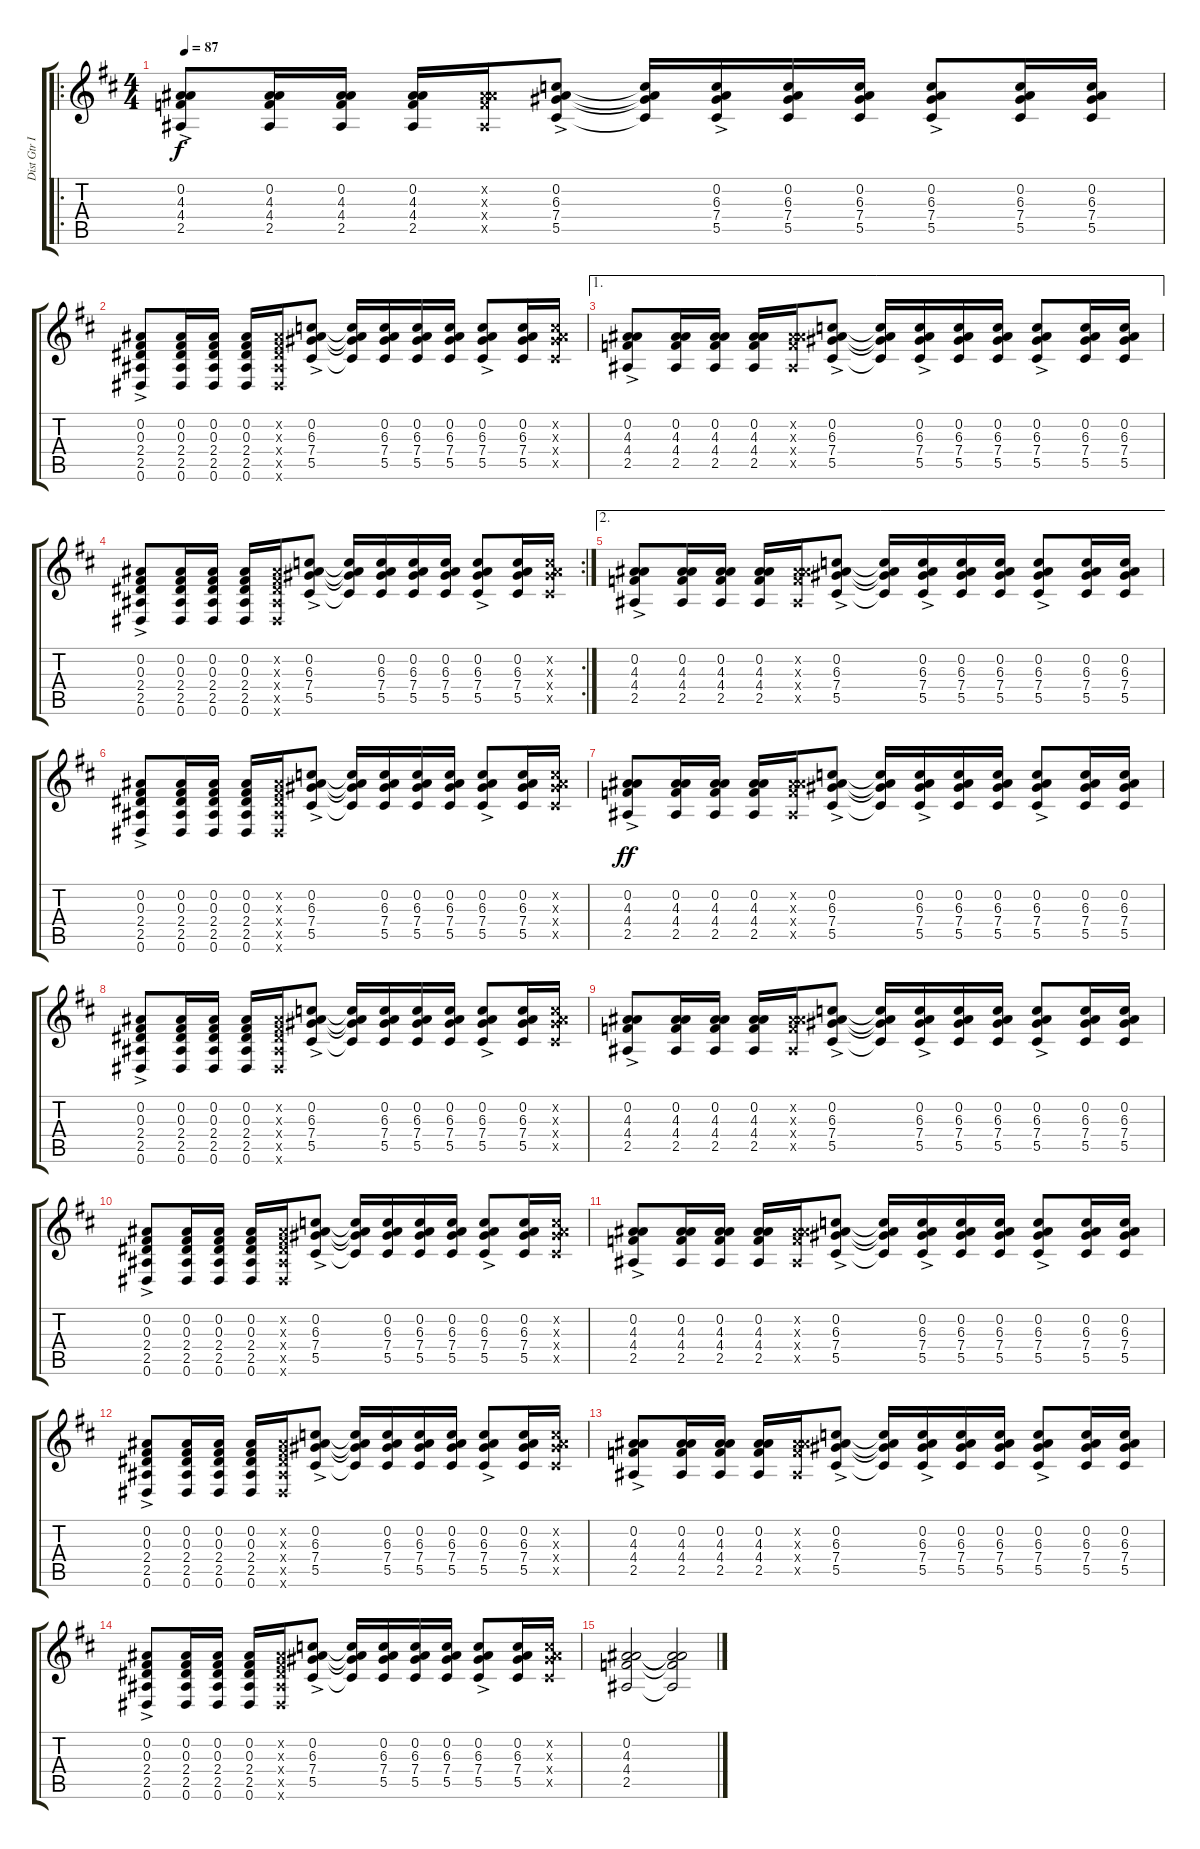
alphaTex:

\track ("Dist Gtr II" "Dist Gtr I") {instrument overdrivenguitar}
\staff {score tabs}
\tuning (Eb4 Bb3 Gb3 Db3 Ab2 Eb2) {hide}
\ro
\ts (4 4)
\tempo 87
\clef g2
\ks d
(0.2{ac} 4.3{ac} 4.4{ac} 2.5{ac}).8{dy f} (0.2 4.3 4.4 2.5).16 (0.2 4.3 4.4 2.5).16 (0.2 4.3 4.4 2.5).16 (0.2{x} 4.3{x} 4.4{x} 2.5{x}).16 (0.2{ac} 6.3{ac} 7.4{ac} 5.5{ac}).8 (0.2{t} 6.3{t} 7.4{t} 5.5{t}).16 (0.2{ac} 6.3{ac} 7.4{ac} 5.5{ac}).16 (0.2 6.3 7.4 5.5).16 (0.2 6.3 7.4 5.5).16 (0.2{ac} 6.3{ac} 7.4{ac} 5.5{ac}).8 (0.2 6.3 7.4 5.5).16 (0.2 6.3 7.4 5.5).16 |
(0.2{ac} 0.3{ac} 2.4{ac} 2.5{ac} 0.6{ac}).8 (0.2 0.3 2.4 2.5 0.6).16 (0.2 0.3 2.4 2.5 0.6).16 (0.2 0.3 2.4 2.5 0.6).16 (0.2{x} 0.3{x} 2.4{x} 2.5{x} 0.6{x}).16 (0.2{ac} 6.3{ac} 7.4{ac} 5.5{ac}).8 (0.2{t} 6.3{t} 7.4{t} 5.5{t}).16 (0.2 6.3 7.4 5.5).16 (0.2 6.3 7.4 5.5).16 (0.2 6.3 7.4 5.5).16 (0.2{ac} 6.3{ac} 7.4{ac} 5.5{ac}).8 (0.2 6.3 7.4 5.5).16 (0.2{x} 6.3{x} 7.4{x} 5.5{x}).16 |
\ae 1
(0.2{ac} 4.3{ac} 4.4{ac} 2.5{ac}).8 (0.2 4.3 4.4 2.5).16 (0.2 4.3 4.4 2.5).16 (0.2 4.3 4.4 2.5).16 (0.2{x} 4.3{x} 4.4{x} 2.5{x}).16 (0.2{ac} 6.3{ac} 7.4{ac} 5.5{ac}).8 (0.2{t} 6.3{t} 7.4{t} 5.5{t}).16 (0.2{ac} 6.3{ac} 7.4{ac} 5.5{ac}).16 (0.2 6.3 7.4 5.5).16 (0.2 6.3 7.4 5.5).16 (0.2{ac} 6.3{ac} 7.4{ac} 5.5{ac}).8 (0.2 6.3 7.4 5.5).16 (0.2 6.3 7.4 5.5).16 |
\rc 2
(0.2{ac} 0.3{ac} 2.4{ac} 2.5{ac} 0.6{ac}).8 (0.2 0.3 2.4 2.5 0.6).16 (0.2 0.3 2.4 2.5 0.6).16 (0.2 0.3 2.4 2.5 0.6).16 (0.2{x} 0.3{x} 2.4{x} 2.5{x} 0.6{x}).16 (0.2{ac} 6.3{ac} 7.4{ac} 5.5{ac}).8 (0.2{t} 6.3{t} 7.4{t} 5.5{t}).16 (0.2 6.3 7.4 5.5).16 (0.2 6.3 7.4 5.5).16 (0.2 6.3 7.4 5.5).16 (0.2{ac} 6.3{ac} 7.4{ac} 5.5{ac}).8 (0.2 6.3 7.4 5.5).16 (0.2{x} 6.3{x} 7.4{x} 5.5{x}).16 |
\ae 2
(0.2{ac} 4.3{ac} 4.4{ac} 2.5{ac}).8 (0.2 4.3 4.4 2.5).16 (0.2 4.3 4.4 2.5).16 (0.2 4.3 4.4 2.5).16 (0.2{x} 4.3{x} 4.4{x} 2.5{x}).16 (0.2{ac} 6.3{ac} 7.4{ac} 5.5{ac}).8 (0.2{t} 6.3{t} 7.4{t} 5.5{t}).16 (0.2{ac} 6.3{ac} 7.4{ac} 5.5{ac}).16 (0.2 6.3 7.4 5.5).16 (0.2 6.3 7.4 5.5).16 (0.2{ac} 6.3{ac} 7.4{ac} 5.5{ac}).8 (0.2 6.3 7.4 5.5).16 (0.2 6.3 7.4 5.5).16 |
(0.2{ac} 0.3{ac} 2.4{ac} 2.5{ac} 0.6{ac}).8 (0.2 0.3 2.4 2.5 0.6).16 (0.2 0.3 2.4 2.5 0.6).16 (0.2 0.3 2.4 2.5 0.6).16 (0.2{x} 0.3{x} 2.4{x} 2.5{x} 0.6{x}).16 (0.2{ac} 6.3{ac} 7.4{ac} 5.5{ac}).8 (0.2{t} 6.3{t} 7.4{t} 5.5{t}).16 (0.2 6.3 7.4 5.5).16 (0.2 6.3 7.4 5.5).16 (0.2 6.3 7.4 5.5).16 (0.2{ac} 6.3{ac} 7.4{ac} 5.5{ac}).8 (0.2 6.3 7.4 5.5).16 (0.2{x} 6.3{x} 7.4{x} 5.5{x}).16 |
(0.2{ac} 4.3{ac} 4.4{ac} 2.5{ac}).8{dy ff} (0.2 4.3 4.4 2.5).16 (0.2 4.3 4.4 2.5).16 (0.2 4.3 4.4 2.5).16 (0.2{x} 4.3{x} 4.4{x} 2.5{x}).16 (0.2{ac} 6.3{ac} 7.4{ac} 5.5{ac}).8 (0.2{t} 6.3{t} 7.4{t} 5.5{t}).16 (0.2{ac} 6.3{ac} 7.4{ac} 5.5{ac}).16 (0.2 6.3 7.4 5.5).16 (0.2 6.3 7.4 5.5).16 (0.2{ac} 6.3{ac} 7.4{ac} 5.5{ac}).8 (0.2 6.3 7.4 5.5).16 (0.2 6.3 7.4 5.5).16 |
(0.2{ac} 0.3{ac} 2.4{ac} 2.5{ac} 0.6{ac}).8 (0.2 0.3 2.4 2.5 0.6).16 (0.2 0.3 2.4 2.5 0.6).16 (0.2 0.3 2.4 2.5 0.6).16 (0.2{x} 0.3{x} 2.4{x} 2.5{x} 0.6{x}).16 (0.2{ac} 6.3{ac} 7.4{ac} 5.5{ac}).8 (0.2{t} 6.3{t} 7.4{t} 5.5{t}).16 (0.2 6.3 7.4 5.5).16 (0.2 6.3 7.4 5.5).16 (0.2 6.3 7.4 5.5).16 (0.2{ac} 6.3{ac} 7.4{ac} 5.5{ac}).8 (0.2 6.3 7.4 5.5).16 (0.2{x} 6.3{x} 7.4{x} 5.5{x}).16 |
(0.2{ac} 4.3{ac} 4.4{ac} 2.5{ac}).8 (0.2 4.3 4.4 2.5).16 (0.2 4.3 4.4 2.5).16 (0.2 4.3 4.4 2.5).16 (0.2{x} 4.3{x} 4.4{x} 2.5{x}).16 (0.2{ac} 6.3{ac} 7.4{ac} 5.5{ac}).8 (0.2{t} 6.3{t} 7.4{t} 5.5{t}).16 (0.2{ac} 6.3{ac} 7.4{ac} 5.5{ac}).16 (0.2 6.3 7.4 5.5).16 (0.2 6.3 7.4 5.5).16 (0.2{ac} 6.3{ac} 7.4{ac} 5.5{ac}).8 (0.2 6.3 7.4 5.5).16 (0.2 6.3 7.4 5.5).16 |
(0.2{ac} 0.3{ac} 2.4{ac} 2.5{ac} 0.6{ac}).8 (0.2 0.3 2.4 2.5 0.6).16 (0.2 0.3 2.4 2.5 0.6).16 (0.2 0.3 2.4 2.5 0.6).16 (0.2{x} 0.3{x} 2.4{x} 2.5{x} 0.6{x}).16 (0.2{ac} 6.3{ac} 7.4{ac} 5.5{ac}).8 (0.2{t} 6.3{t} 7.4{t} 5.5{t}).16 (0.2 6.3 7.4 5.5).16 (0.2 6.3 7.4 5.5).16 (0.2 6.3 7.4 5.5).16 (0.2{ac} 6.3{ac} 7.4{ac} 5.5{ac}).8 (0.2 6.3 7.4 5.5).16 (0.2{x} 6.3{x} 7.4{x} 5.5{x}).16 |
(0.2{ac} 4.3{ac} 4.4{ac} 2.5{ac}).8 (0.2 4.3 4.4 2.5).16 (0.2 4.3 4.4 2.5).16 (0.2 4.3 4.4 2.5).16 (0.2{x} 4.3{x} 4.4{x} 2.5{x}).16 (0.2{ac} 6.3{ac} 7.4{ac} 5.5{ac}).8 (0.2{t} 6.3{t} 7.4{t} 5.5{t}).16 (0.2{ac} 6.3{ac} 7.4{ac} 5.5{ac}).16 (0.2 6.3 7.4 5.5).16 (0.2 6.3 7.4 5.5).16 (0.2{ac} 6.3{ac} 7.4{ac} 5.5{ac}).8 (0.2 6.3 7.4 5.5).16 (0.2 6.3 7.4 5.5).16 |
(0.2{ac} 0.3{ac} 2.4{ac} 2.5{ac} 0.6{ac}).8 (0.2 0.3 2.4 2.5 0.6).16 (0.2 0.3 2.4 2.5 0.6).16 (0.2 0.3 2.4 2.5 0.6).16 (0.2{x} 0.3{x} 2.4{x} 2.5{x} 0.6{x}).16 (0.2{ac} 6.3{ac} 7.4{ac} 5.5{ac}).8 (0.2{t} 6.3{t} 7.4{t} 5.5{t}).16 (0.2 6.3 7.4 5.5).16 (0.2 6.3 7.4 5.5).16 (0.2 6.3 7.4 5.5).16 (0.2{ac} 6.3{ac} 7.4{ac} 5.5{ac}).8 (0.2 6.3 7.4 5.5).16 (0.2{x} 6.3{x} 7.4{x} 5.5{x}).16 |
(0.2{ac} 4.3{ac} 4.4{ac} 2.5{ac}).8 (0.2 4.3 4.4 2.5).16 (0.2 4.3 4.4 2.5).16 (0.2 4.3 4.4 2.5).16 (0.2{x} 4.3{x} 4.4{x} 2.5{x}).16 (0.2{ac} 6.3{ac} 7.4{ac} 5.5{ac}).8 (0.2{t} 6.3{t} 7.4{t} 5.5{t}).16 (0.2{ac} 6.3{ac} 7.4{ac} 5.5{ac}).16 (0.2 6.3 7.4 5.5).16 (0.2 6.3 7.4 5.5).16 (0.2{ac} 6.3{ac} 7.4{ac} 5.5{ac}).8 (0.2 6.3 7.4 5.5).16 (0.2 6.3 7.4 5.5).16 |
(0.2{ac} 0.3{ac} 2.4{ac} 2.5{ac} 0.6{ac}).8 (0.2 0.3 2.4 2.5 0.6).16 (0.2 0.3 2.4 2.5 0.6).16 (0.2 0.3 2.4 2.5 0.6).16 (0.2{x} 0.3{x} 2.4{x} 2.5{x} 0.6{x}).16 (0.2{ac} 6.3{ac} 7.4{ac} 5.5{ac}).8 (0.2{t} 6.3{t} 7.4{t} 5.5{t}).16 (0.2 6.3 7.4 5.5).16 (0.2 6.3 7.4 5.5).16 (0.2 6.3 7.4 5.5).16 (0.2{ac} 6.3{ac} 7.4{ac} 5.5{ac}).8 (0.2 6.3 7.4 5.5).16 (0.2{x} 6.3{x} 7.4{x} 5.5{x}).16 |
(0.2 4.3 4.4 2.5).2 (0.2{t} 4.3{t} 4.4{t} 2.5{t}).2
